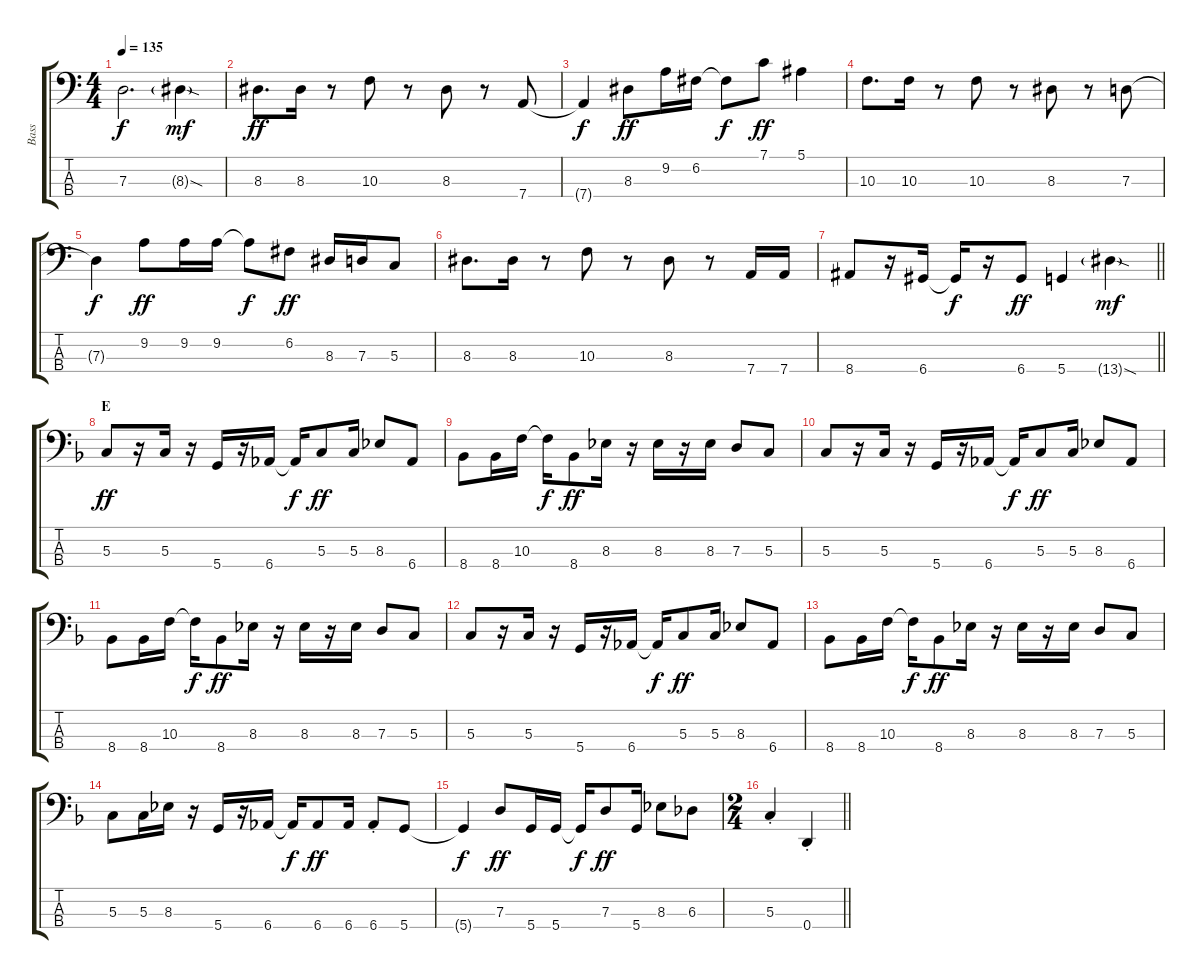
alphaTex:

\track ("Bass" "Bass") {instrument electricbasspick}
\staff {score tabs}
\tuning (F2 C2 G1 D1) {hide}
\ts (4 4)
\tempo 135
\clef f4
\ks c
7.3{t}.2{d dy f} 8.3{sod g}.4{dy mf} |
8.3.8{d dy ff} 8.3.16 r.8 10.3.8 r.8 8.3.8 r.8 7.4.8 |
7.4{t}.4{dy f} 8.3.8{dy ff} 9.2.16 6.2.16 6.2{t}.8{dy f} 7.1.8{dy ff} 5.1.4 |
10.3.8{d} 10.3.16 r.8 10.3.8 r.8 8.3.8 r.8 7.3.8 |
7.3{t}.4{dy f} 9.2.8{dy ff} 9.2.16 9.2.16 9.2{t}.8{dy f} 6.2.8{dy ff} 8.3.16 7.3.16 5.3.8 |
8.3.8{d} 8.3.16 r.8 10.3.8 r.8 8.3.8 r.8 7.4.16 7.4.16 |
\barLineRight lightlight
8.4.8 r.16 6.4.16 6.4{t}.16{dy f} r.16 6.4.8{dy ff} 5.4.4 13.4{sod g}.4{dy mf} |
\section ("" "E")
\ks f
5.3.8{dy ff} r.16 5.3.16 r.16 5.4.16 r.16 6.4.16 6.4{t}.16{dy f} 5.3.8{dy ff} 5.3.16 8.3.8 6.4.8 |
8.4.8 8.4.16 10.3.16 10.3{t}.16{dy f} 8.4.8{dy ff} 8.3.16 r.16 8.3.16 r.16 8.3.16 7.3.8 5.3.8 |
5.3.8 r.16 5.3.16 r.16 5.4.16 r.16 6.4.16 6.4{t}.16{dy f} 5.3.8{dy ff} 5.3.16 8.3.8 6.4.8 |
8.4.8 8.4.16 10.3.16 10.3{t}.16{dy f} 8.4.8{dy ff} 8.3.16 r.16 8.3.16 r.16 8.3.16 7.3.8 5.3.8 |
5.3.8 r.16 5.3.16 r.16 5.4.16 r.16 6.4.16 6.4{t}.16{dy f} 5.3.8{dy ff} 5.3.16 8.3.8 6.4.8 |
8.4.8 8.4.16 10.3.16 10.3{t}.16{dy f} 8.4.8{dy ff} 8.3.16 r.16 8.3.16 r.16 8.3.16 7.3.8 5.3.8 |
5.3.8 5.3.16 8.3.16 r.16 5.4.16 r.16 6.4.16 6.4{t}.16{dy f} 6.4.8{dy ff} 6.4.16 6.4{st}.8 5.4.8 |
5.4{t}.4{dy f} 7.3.8{dy ff} 5.4.16 5.4.16 5.4{t}.16{dy f} 7.3.8{dy ff} 5.4.16 8.3.8 6.3.8 |
\ts (2 4)
\barLineRight lightlight
5.3{st}.4 0.4{st}.4
